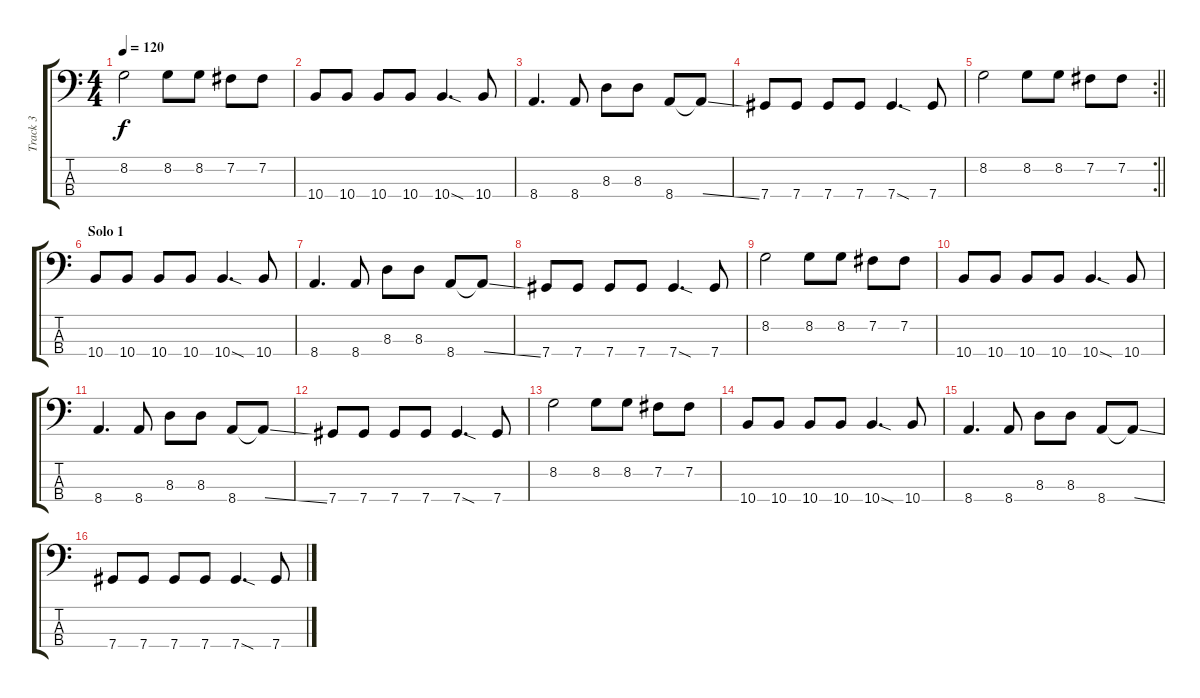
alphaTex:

\track ("Track 3" "Track 3") {instrument electricbassfinger}
\staff {score tabs}
\tuning (E2 B1 Gb1 Db1) {hide}
\ts (4 4)
\tempo 120
\clef f4
\ks c
8.2.2{dy f} 8.2.8 8.2.8 7.2.8 7.2.8 |
10.4.8 10.4.8 10.4.8 10.4.8 10.4{sod}.4{d} 10.4.8 |
8.4.4{d} 8.4.8 8.3.8 8.3.8 8.4.8 8.4{ss t}.8 |
7.4.8 7.4.8 7.4.8 7.4.8 7.4{sod}.4{d} 7.4.8 |
\rc 2
\barLineRight lightlight
8.2.2 8.2.8 8.2.8 7.2.8 7.2.8 |
\section ("" "Solo 1")
10.4.8 10.4.8 10.4.8 10.4.8 10.4{sod}.4{d} 10.4.8 |
8.4.4{d} 8.4.8 8.3.8 8.3.8 8.4.8 8.4{ss t}.8 |
7.4.8 7.4.8 7.4.8 7.4.8 7.4{sod}.4{d} 7.4.8 |
8.2.2 8.2.8 8.2.8 7.2.8 7.2.8 |
10.4.8 10.4.8 10.4.8 10.4.8 10.4{sod}.4{d} 10.4.8 |
8.4.4{d} 8.4.8 8.3.8 8.3.8 8.4.8 8.4{ss t}.8 |
7.4.8 7.4.8 7.4.8 7.4.8 7.4{sod}.4{d} 7.4.8 |
8.2.2 8.2.8 8.2.8 7.2.8 7.2.8 |
10.4.8 10.4.8 10.4.8 10.4.8 10.4{sod}.4{d} 10.4.8 |
8.4.4{d} 8.4.8 8.3.8 8.3.8 8.4.8 8.4{ss t}.8 |
7.4.8 7.4.8 7.4.8 7.4.8 7.4{sod}.4{d} 7.4.8
